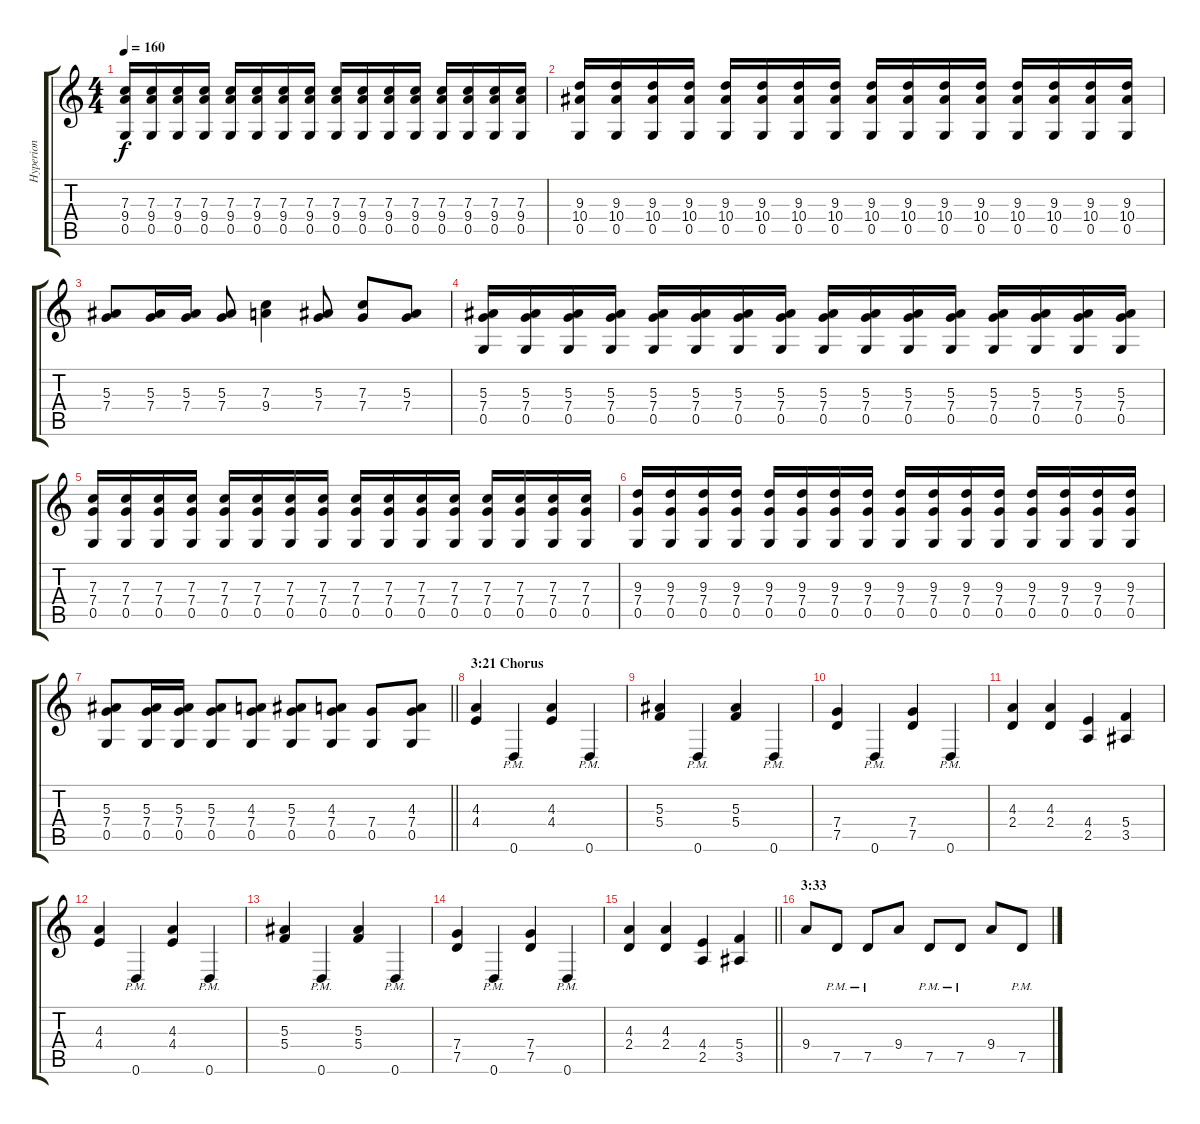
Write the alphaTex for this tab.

\track ("Hyperion" "Hyperion") {instrument distortionguitar}
\staff {score tabs}
\tuning (D4 A3 F3 C3 G2 D2) {hide}
\ts (4 4)
\tempo 160
\clef g2
\ks c
(7.3 9.4 0.5).16{dy f} (7.3 9.4 0.5).16 (7.3 9.4 0.5).16 (7.3 9.4 0.5).16 (7.3 9.4 0.5).16 (7.3 9.4 0.5).16 (7.3 9.4 0.5).16 (7.3 9.4 0.5).16 (7.3 9.4 0.5).16 (7.3 9.4 0.5).16 (7.3 9.4 0.5).16 (7.3 9.4 0.5).16 (7.3 9.4 0.5).16 (7.3 9.4 0.5).16 (7.3 9.4 0.5).16 (7.3 9.4 0.5).16 |
(9.3 10.4 0.5).16 (9.3 10.4 0.5).16 (9.3 10.4 0.5).16 (9.3 10.4 0.5).16 (9.3 10.4 0.5).16 (9.3 10.4 0.5).16 (9.3 10.4 0.5).16 (9.3 10.4 0.5).16 (9.3 10.4 0.5).16 (9.3 10.4 0.5).16 (9.3 10.4 0.5).16 (9.3 10.4 0.5).16 (9.3 10.4 0.5).16 (9.3 10.4 0.5).16 (9.3 10.4 0.5).16 (9.3 10.4 0.5).16 |
(5.3 7.4).8 (5.3 7.4).16 (5.3 7.4).16 (5.3 7.4).8 (7.3 9.4).4 (5.3 7.4).8 (7.3 7.4).8 (5.3 7.4).8 |
(5.3 7.4 0.5).16 (5.3 7.4 0.5).16 (5.3 7.4 0.5).16 (5.3 7.4 0.5).16 (5.3 7.4 0.5).16 (5.3 7.4 0.5).16 (5.3 7.4 0.5).16 (5.3 7.4 0.5).16 (5.3 7.4 0.5).16 (5.3 7.4 0.5).16 (5.3 7.4 0.5).16 (5.3 7.4 0.5).16 (5.3 7.4 0.5).16 (5.3 7.4 0.5).16 (5.3 7.4 0.5).16 (5.3 7.4 0.5).16 |
(7.3 7.4 0.5).16 (7.3 7.4 0.5).16 (7.3 7.4 0.5).16 (7.3 7.4 0.5).16 (7.3 7.4 0.5).16 (7.3 7.4 0.5).16 (7.3 7.4 0.5).16 (7.3 7.4 0.5).16 (7.3 7.4 0.5).16 (7.3 7.4 0.5).16 (7.3 7.4 0.5).16 (7.3 7.4 0.5).16 (7.3 7.4 0.5).16 (7.3 7.4 0.5).16 (7.3 7.4 0.5).16 (7.3 7.4 0.5).16 |
(9.3 7.4 0.5).16 (9.3 7.4 0.5).16 (9.3 7.4 0.5).16 (9.3 7.4 0.5).16 (9.3 7.4 0.5).16 (9.3 7.4 0.5).16 (9.3 7.4 0.5).16 (9.3 7.4 0.5).16 (9.3 7.4 0.5).16 (9.3 7.4 0.5).16 (9.3 7.4 0.5).16 (9.3 7.4 0.5).16 (9.3 7.4 0.5).16 (9.3 7.4 0.5).16 (9.3 7.4 0.5).16 (9.3 7.4 0.5).16 |
\barLineRight lightlight
(5.3 7.4 0.5).8 (5.3 7.4 0.5).16 (5.3 7.4 0.5).16 (5.3 7.4 0.5).8 (4.3 7.4 0.5).8 (5.3 7.4 0.5).8 (4.3 7.4 0.5).8 (7.4 0.5).8 (4.3 7.4 0.5).8 |
\section ("" "3:21 Chorus")
(4.3 4.4).4 0.6{pm}.4 (4.3 4.4).4 0.6{pm}.4 |
(5.3 5.4).4 0.6{pm}.4 (5.3 5.4).4 0.6{pm}.4 |
(7.4 7.5).4 0.6{pm}.4 (7.4 7.5).4 0.6{pm}.4 |
(4.3 2.4).4 (4.3 2.4).4 (4.4 2.5).4 (5.4 3.5).4 |
(4.3 4.4).4 0.6{pm}.4 (4.3 4.4).4 0.6{pm}.4 |
(5.3 5.4).4 0.6{pm}.4 (5.3 5.4).4 0.6{pm}.4 |
(7.4 7.5).4 0.6{pm}.4 (7.4 7.5).4 0.6{pm}.4 |
\barLineRight lightlight
(4.3 2.4).4 (4.3 2.4).4 (4.4 2.5).4 (5.4 3.5).4 |
\section ("" "3:33")
9.4.8 7.5{pm}.8 7.5{pm}.8 9.4.8 7.5{pm}.8 7.5{pm}.8 9.4.8 7.5{pm}.8
